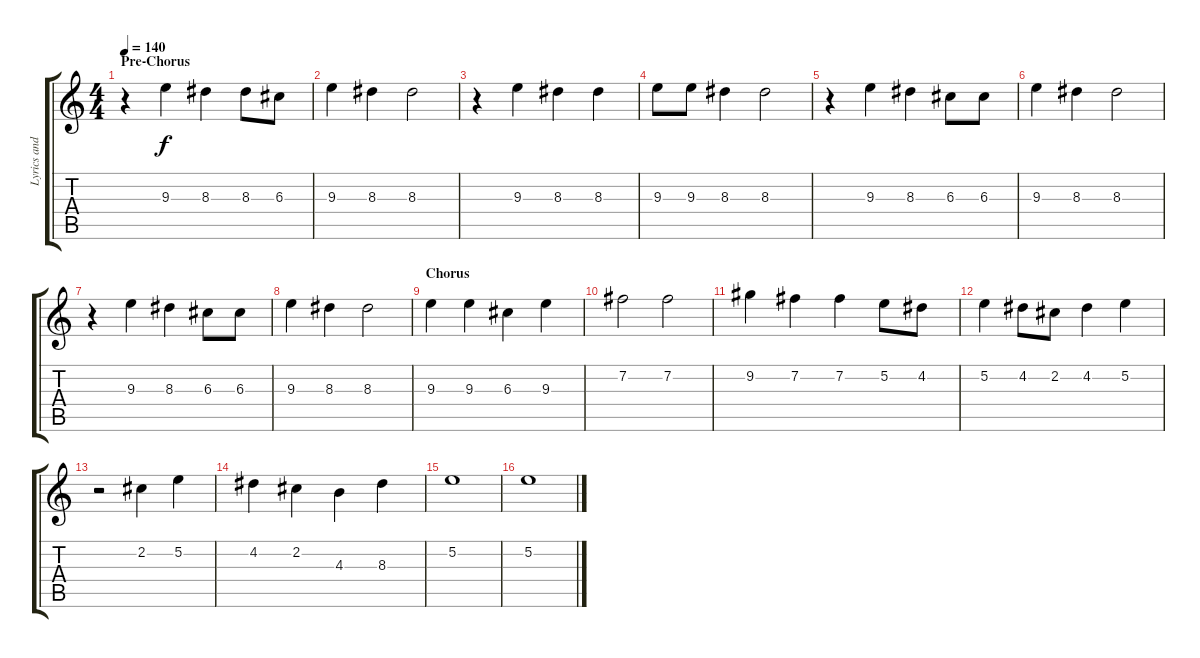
\track ("Lyrics and Backup Lyrics" "Lyrics and") {instrument acousticguitarnylon}
\staff {score tabs}
\tuning (E4 B3 G3 D3 A2 E2) {hide}
\ts (4 4)
\section ("" "Pre-Chorus")
\tempo 140
\clef g2
\ks c
r.4{dy f} 9.3.4 8.3.4 8.3.8 6.3.8 |
9.3.4 8.3.4 8.3.2 |
r.4 9.3.4 8.3.4 8.3.4 |
9.3.8 9.3.8 8.3.4 8.3.2 |
r.4 9.3.4 8.3.4 6.3.8 6.3.8 |
9.3.4 8.3.4 8.3.2 |
r.4 9.3.4 8.3.4 6.3.8 6.3.8 |
9.3.4 8.3.4 8.3.2 |
\section ("" "Chorus")
9.3.4 9.3.4 6.3.4 9.3.4 |
7.2.2 7.2.2 |
9.2.4 7.2.4 7.2.4 5.2.8 4.2.8 |
5.2.4 4.2.8 2.2.8 4.2.4 5.2.4 |
r.2 2.2.4 5.2.4 |
4.2.4 2.2.4 4.3.4 8.3.4 |
5.2.1 |
5.2.1
